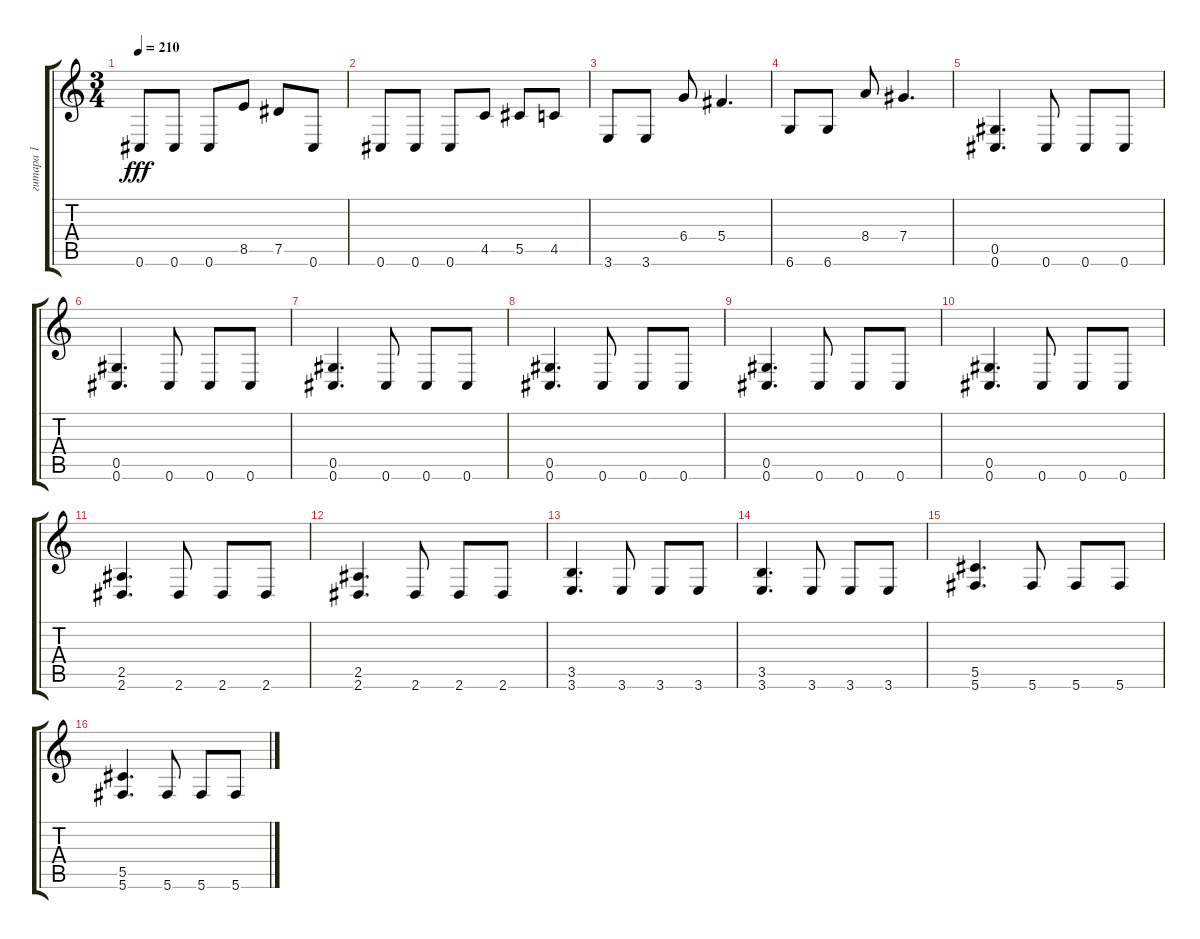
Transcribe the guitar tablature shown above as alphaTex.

\track ("гитара 1" "гитара 1") {instrument distortionguitar}
\staff {score tabs}
\tuning (Eb4 Bb3 Gb3 Db3 Ab2 Db2) {hide}
\ts (3 4)
\tempo 210
\clef g2
\ks c
0.6.8{dy fff} 0.6.8 0.6.8 8.5.8 7.5.8 0.6.8 |
0.6.8 0.6.8 0.6.8 4.5.8 5.5.8 4.5.8 |
3.6.8 3.6.8 6.4.8 5.4.4{d} |
6.6.8 6.6.8 8.4.8 7.4.4{d} |
(0.5 0.6).4{d} 0.6.8 0.6.8 0.6.8 |
(0.5 0.6).4{d} 0.6.8 0.6.8 0.6.8 |
(0.5 0.6).4{d} 0.6.8 0.6.8 0.6.8 |
(0.5 0.6).4{d} 0.6.8 0.6.8 0.6.8 |
(0.5 0.6).4{d} 0.6.8 0.6.8 0.6.8 |
(0.5 0.6).4{d} 0.6.8 0.6.8 0.6.8 |
(2.5 2.6).4{d} 2.6.8 2.6.8 2.6.8 |
(2.5 2.6).4{d} 2.6.8 2.6.8 2.6.8 |
(3.5 3.6).4{d} 3.6.8 3.6.8 3.6.8 |
(3.5 3.6).4{d} 3.6.8 3.6.8 3.6.8 |
(5.5 5.6).4{d} 5.6.8 5.6.8 5.6.8 |
(5.5 5.6).4{d} 5.6.8 5.6.8 5.6.8
